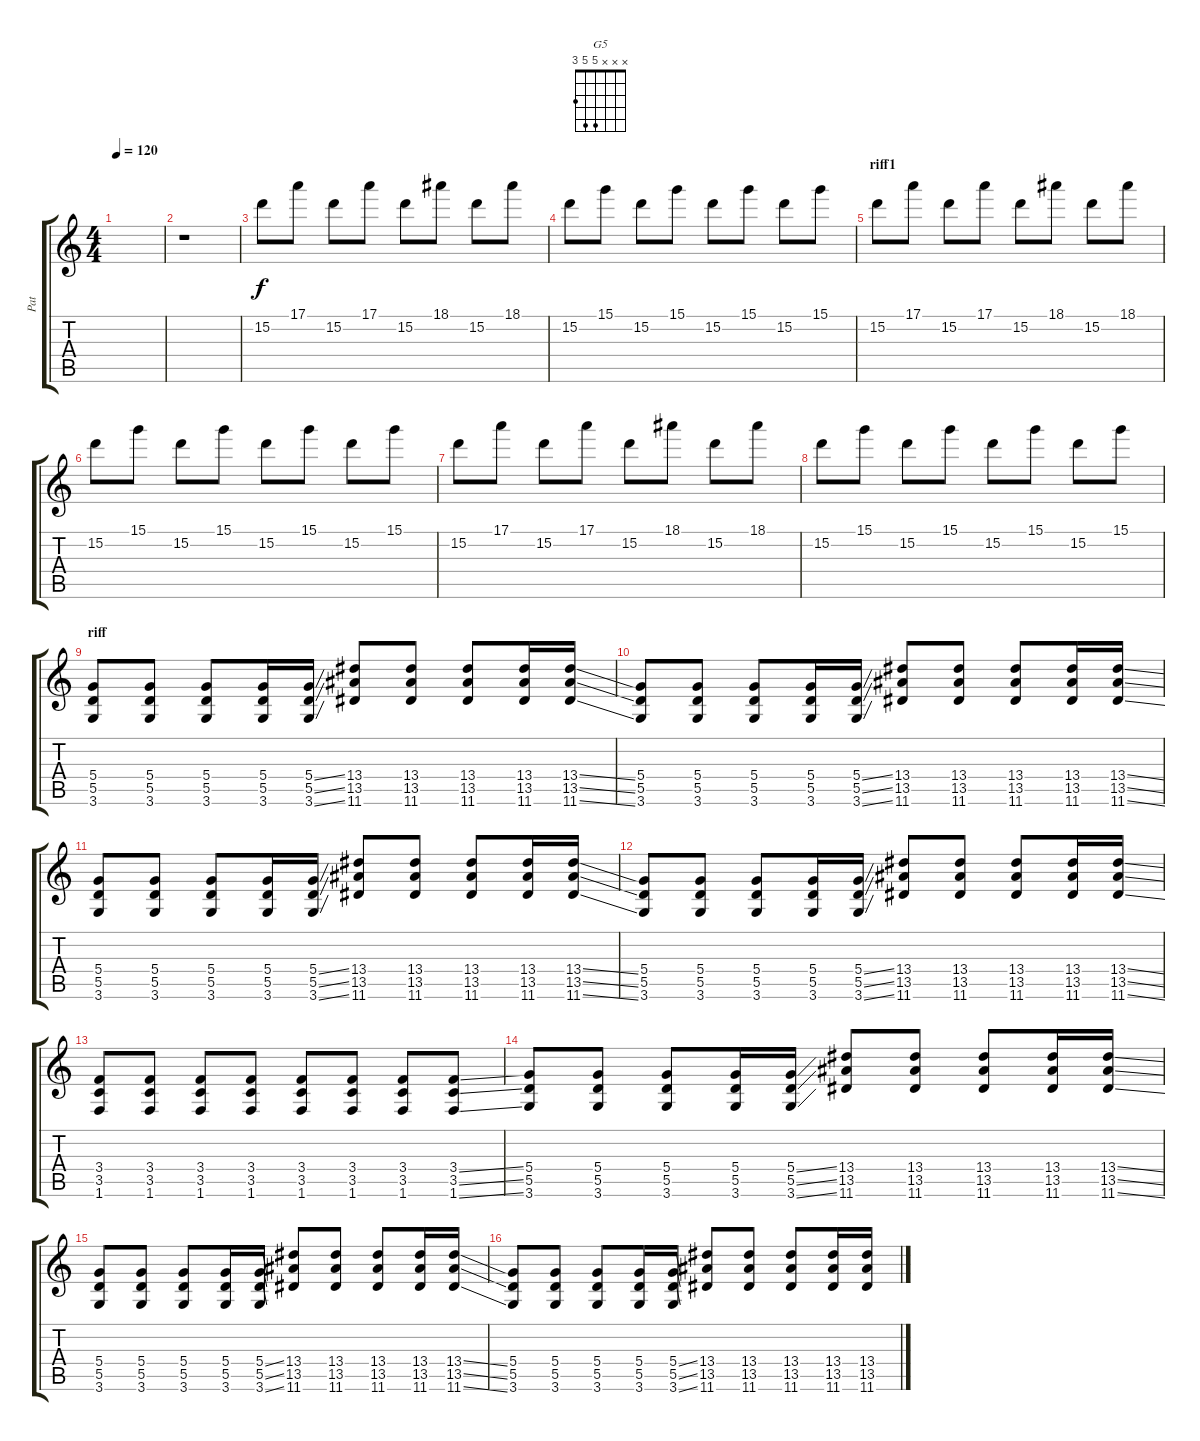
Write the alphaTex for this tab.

\track ("Pat" "Pat") {instrument overdrivenguitar}
\staff {score tabs}
\tuning (E4 B3 G3 D3 A2 E2) {hide}
\chord ("G5" x x x 5 5 3)
\ts (4 4)
\tempo 120
\clef g2
\ks c
|
r.1 |
15.2.8 17.1.8 15.2.8 17.1.8 15.2.8 18.1.8 15.2.8 18.1.8 |
15.2.8 15.1.8 15.2.8 15.1.8 15.2.8 15.1.8 15.2.8 15.1.8 |
\section ("" "riff1")
15.2.8 17.1.8 15.2.8 17.1.8 15.2.8 18.1.8 15.2.8 18.1.8 |
15.2.8 15.1.8 15.2.8 15.1.8 15.2.8 15.1.8 15.2.8 15.1.8 |
15.2.8 17.1.8 15.2.8 17.1.8 15.2.8 18.1.8 15.2.8 18.1.8 |
15.2.8 15.1.8 15.2.8 15.1.8 15.2.8 15.1.8 15.2.8 15.1.8 |
\section ("" "riff")
(5.4 5.5 3.6).8 (5.4 5.5 3.6).8 (5.4 5.5 3.6).8 (5.4 5.5 3.6).16 (5.4{ss} 5.5{ss} 3.6{ss}).16 (13.4 13.5 11.6).8 (13.4 13.5 11.6).8 (13.4 13.5 11.6).8 (13.4 13.5 11.6).16 (13.4{ss} 13.5{ss} 11.6{ss}).16 |
(5.4 5.5 3.6).8 (5.4 5.5 3.6).8 (5.4 5.5 3.6).8 (5.4 5.5 3.6).16 (5.4{ss} 5.5{ss} 3.6{ss}).16 (13.4 13.5 11.6).8 (13.4 13.5 11.6).8 (13.4 13.5 11.6).8 (13.4 13.5 11.6).16 (13.4{ss} 13.5{ss} 11.6{ss}).16 |
(5.4 5.5 3.6).8 (5.4 5.5 3.6).8 (5.4 5.5 3.6).8 (5.4 5.5 3.6).16 (5.4{ss} 5.5{ss} 3.6{ss}).16 (13.4 13.5 11.6).8 (13.4 13.5 11.6).8 (13.4 13.5 11.6).8 (13.4 13.5 11.6).16 (13.4{ss} 13.5{ss} 11.6{ss}).16 |
(5.4 5.5 3.6).8 (5.4 5.5 3.6).8 (5.4 5.5 3.6).8 (5.4 5.5 3.6).16 (5.4{ss} 5.5{ss} 3.6{ss}).16 (13.4 13.5 11.6).8 (13.4 13.5 11.6).8 (13.4 13.5 11.6).8 (13.4 13.5 11.6).16 (13.4{ss} 13.5{ss} 11.6{ss}).16 |
(3.4 3.5 1.6).8 (3.4 3.5 1.6).8 (3.4 3.5 1.6).8 (3.4 3.5 1.6).8 (3.4 3.5 1.6).8 (3.4 3.5 1.6).8 (3.4 3.5 1.6).8 (3.4{ss} 3.5{ss} 1.6{ss}).8 |
(5.4 5.5 3.6).8 (5.4 5.5 3.6).8 (5.4 5.5 3.6).8 (5.4 5.5 3.6).16 (5.4{ss} 5.5{ss} 3.6{ss}).16 (13.4 13.5 11.6).8 (13.4 13.5 11.6).8 (13.4 13.5 11.6).8 (13.4 13.5 11.6).16 (13.4{ss} 13.5{ss} 11.6{ss}).16 |
(5.4 5.5 3.6).8 (5.4 5.5 3.6).8 (5.4 5.5 3.6).8 (5.4 5.5 3.6).16 (5.4{ss} 5.5{ss} 3.6{ss}).16 (13.4 13.5 11.6).8 (13.4 13.5 11.6).8 (13.4 13.5 11.6).8 (13.4 13.5 11.6).16 (13.4{ss} 13.5{ss} 11.6{ss}).16 |
(5.4 5.5 3.6).8 (5.4 5.5 3.6).8 (5.4 5.5 3.6).8 (5.4 5.5 3.6).16 (5.4{ss} 5.5{ss} 3.6{ss}).16 (13.4 13.5 11.6).8 (13.4 13.5 11.6).8 (13.4 13.5 11.6).8 (13.4 13.5 11.6).16 (13.4{ss} 13.5{ss} 11.6{ss}).16
